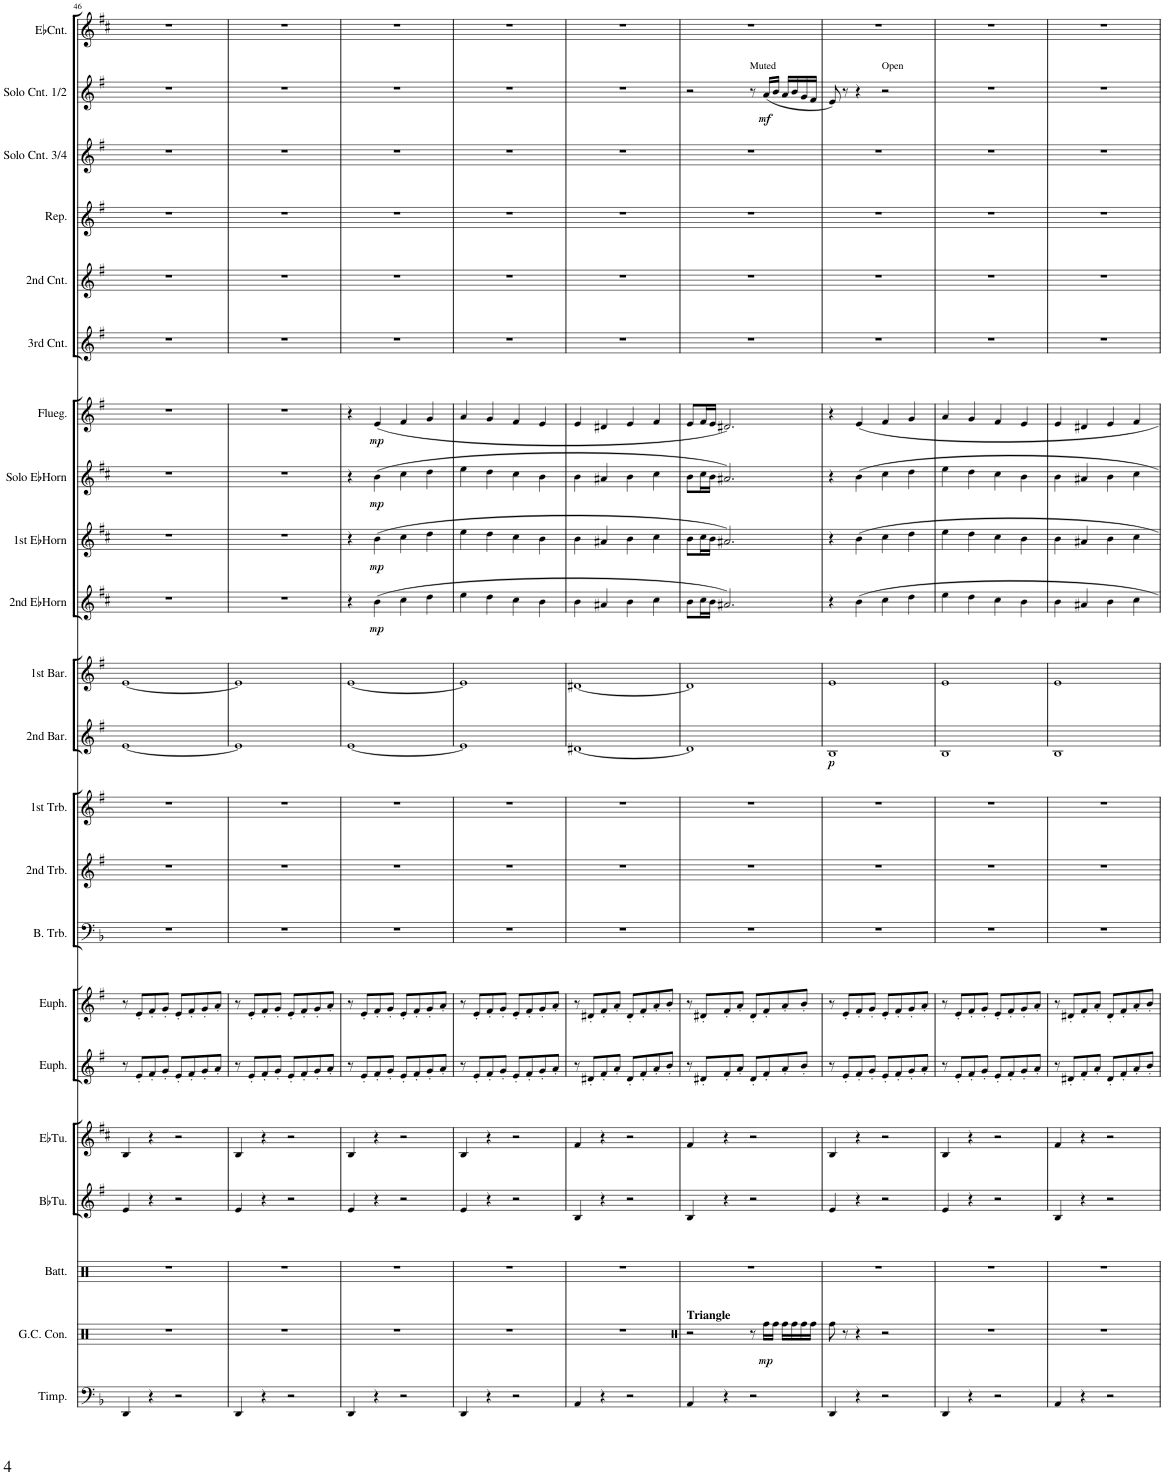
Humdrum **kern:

**kern	**kern	**dynam	**kern	**kern	**kern	**kern	**kern	**kern	**kern	**kern	**kern	**dynam	**kern	**kern	**dynam	**kern	**dynam	**kern	**dynam	**kern	**dynam	**kern	**kern	**kern	**kern	**kern	**dynam	**kern
*part22	*part21	*part21	*part20	*part19	*part18	*part17	*part16	*part15	*part14	*part13	*part12	*part12	*part11	*part10	*part10	*part9	*part9	*part8	*part8	*part7	*part7	*part6	*part5	*part4	*part3	*part2	*part2	*part1
*staff22	*staff21	*staff21	*staff20	*staff19	*staff18	*staff17	*staff16	*staff15	*staff14	*staff13	*staff12	*staff12	*staff11	*staff10	*staff10	*staff9	*staff9	*staff8	*staff8	*staff7	*staff7	*staff6	*staff5	*staff4	*staff3	*staff2	*staff2	*staff1
*I"Percu III (Timb.)	*I"Percu II	*	*I"Percu I (Batt.)	*I"BbTuba	*I"EbTuba	*I"Euphonium	*I"Euphonium	*I"Bass Trombone	*I"2nd Trombone	*I"1st Trombone	*I"2nd Baryton	*	*I"1st Baryton	*I"2nd EbHorn	*	*I"1st EbHorn	*	*I"Solo EbHorn	*	*I"Fluegelhorn	*	*I"3rd Cnt.	*I"2nd Cnt.	*I"Repiano	*I"Solo Cnt. 3/4	*I"Solo Cnt. 1/2	*	*I"EbCnt.
*	*	*	*I'Batt.	*I'BbTu.	*I'EbTu.	*I'Euph.	*I'Euph.	*I'B. Trb.	*I'2nd Trb.	*I'1st Trb.	*I'2nd Bar.	*	*I'1st Bar.	*I'2nd EbHorn	*	*I'1st EbHorn	*	*I'Solo EbHorn	*	*I'Flueg.	*	*I'3rd Cnt.	*I'2nd Cnt.	*I'Rep.	*I'Solo Cnt. 3/4	*I'Solo Cnt. 1/2	*	*I'EbCnt.
!!LO:PB:g=z
*clefF4	*clefX	*	*clefX	*clefG2	*clefG2	*clefG2	*clefG2	*clefF4	*clefG2	*clefG2	*clefG2	*	*clefG2	*clefG2	*	*clefG2	*	*clefG2	*	*clefG2	*	*clefG2	*clefG2	*clefG2	*clefG2	*clefG2	*	*clefG2
*	*Trd-7c-12	*	*	*Trd15c26	*Trd12c21	*Trd8c14	*Trd8c14	*	*Trd8c14	*Trd8c14	*Trd8c14	*	*Trd8c14	*Trd5c9	*	*Trd5c9	*	*Trd5c9	*	*Trd1c2	*	*Trd1c2	*Trd1c2	*Trd1c2	*Trd1c2	*Trd1c2	*	*Trd-2c-3
*k[b-]	*k[b-]	*	*k[]	*k[f#]	*k[f#c#]	*k[f#]	*k[f#]	*k[b-]	*k[f#]	*k[f#]	*k[f#]	*	*k[f#]	*k[f#c#]	*	*k[f#c#]	*	*k[f#c#]	*	*k[f#]	*	*k[f#]	*k[f#]	*k[f#]	*k[f#]	*k[f#]	*	*k[f#c#]
*M4/4	*M4/4	*	*M4/4	*M4/4	*M4/4	*M4/4	*M4/4	*M4/4	*M4/4	*M4/4	*M4/4	*	*M4/4	*M4/4	*	*M4/4	*	*M4/4	*	*M4/4	*	*M4/4	*M4/4	*M4/4	*M4/4	*M4/4	*	*M4/4
=46	=46	=46	=46	=46	=46	=46	=46	=46	=46	=46	=46	=46	=46	=46	=46	=46	=46	=46	=46	=46	=46	=46	=46	=46	=46	=46	=46	=46
4DD/	1r	.	1r	4e/	4B/	8r	8r	1r	1r	1r	[1e	.	[1e	1r	.	1r	.	1r	.	1r	.	1r	1r	1r	1r	1r	.	1r
.	.	.	.	.	.	8e'/L	8e'/L	.	.	.	.	.	.	.	.	.	.	.	.	.	.	.	.	.	.	.	.	.
4r	.	.	.	4r	4r	8f#'/	8f#'/	.	.	.	.	.	.	.	.	.	.	.	.	.	.	.	.	.	.	.	.	.
.	.	.	.	.	.	8g'/J	8g'/J	.	.	.	.	.	.	.	.	.	.	.	.	.	.	.	.	.	.	.	.	.
2r	.	.	.	2r	2r	8e'/L	8e'/L	.	.	.	.	.	.	.	.	.	.	.	.	.	.	.	.	.	.	.	.	.
.	.	.	.	.	.	8f#'/	8f#'/	.	.	.	.	.	.	.	.	.	.	.	.	.	.	.	.	.	.	.	.	.
.	.	.	.	.	.	8g'/	8g'/	.	.	.	.	.	.	.	.	.	.	.	.	.	.	.	.	.	.	.	.	.
.	.	.	.	.	.	8a'/J	8a'/J	.	.	.	.	.	.	.	.	.	.	.	.	.	.	.	.	.	.	.	.	.
=47	=47	=47	=47	=47	=47	=47	=47	=47	=47	=47	=47	=47	=47	=47	=47	=47	=47	=47	=47	=47	=47	=47	=47	=47	=47	=47	=47	=47
4DD/	1r	.	1r	4e/	4B/	8r	8r	1r	1r	1r	1e]	.	1e]	1r	.	1r	.	1r	.	1r	.	1r	1r	1r	1r	1r	.	1r
.	.	.	.	.	.	8e'/L	8e'/L	.	.	.	.	.	.	.	.	.	.	.	.	.	.	.	.	.	.	.	.	.
4r	.	.	.	4r	4r	8f#'/	8f#'/	.	.	.	.	.	.	.	.	.	.	.	.	.	.	.	.	.	.	.	.	.
.	.	.	.	.	.	8g'/J	8g'/J	.	.	.	.	.	.	.	.	.	.	.	.	.	.	.	.	.	.	.	.	.
2r	.	.	.	2r	2r	8e'/L	8e'/L	.	.	.	.	.	.	.	.	.	.	.	.	.	.	.	.	.	.	.	.	.
.	.	.	.	.	.	8f#'/	8f#'/	.	.	.	.	.	.	.	.	.	.	.	.	.	.	.	.	.	.	.	.	.
.	.	.	.	.	.	8g'/	8g'/	.	.	.	.	.	.	.	.	.	.	.	.	.	.	.	.	.	.	.	.	.
.	.	.	.	.	.	8a'/J	8a'/J	.	.	.	.	.	.	.	.	.	.	.	.	.	.	.	.	.	.	.	.	.
=48	=48	=48	=48	=48	=48	=48	=48	=48	=48	=48	=48	=48	=48	=48	=48	=48	=48	=48	=48	=48	=48	=48	=48	=48	=48	=48	=48	=48
4DD/	1r	.	1r	4e/	4B/	8r	8r	1r	1r	1r	[1e	.	[1e	4r	.	4r	.	4r	.	4r	.	1r	1r	1r	1r	1r	.	1r
.	.	.	.	.	.	8e'/L	8e'/L	.	.	.	.	.	.	.	.	.	.	.	.	.	.	.	.	.	.	.	.	.
!	!	!	!	!	!	!	!	!	!	!	!	!	!	!	!LO:DY:b	!	!LO:DY:b	!	!LO:DY:b	!	!LO:DY:b	!	!	!	!	!	!	!
4r	.	.	.	4r	4r	8f#'/	8f#'/	.	.	.	.	.	.	(4b\	mp	(4b\	mp	(4b\	mp	(4e/	mp	.	.	.	.	.	.	.
.	.	.	.	.	.	8g'/J	8g'/J	.	.	.	.	.	.	.	.	.	.	.	.	.	.	.	.	.	.	.	.	.
2r	.	.	.	2r	2r	8e'/L	8e'/L	.	.	.	.	.	.	4cc#\	.	4cc#\	.	4cc#\	.	4f#/	.	.	.	.	.	.	.	.
.	.	.	.	.	.	8f#'/	8f#'/	.	.	.	.	.	.	.	.	.	.	.	.	.	.	.	.	.	.	.	.	.
.	.	.	.	.	.	8g'/	8g'/	.	.	.	.	.	.	4dd\	.	4dd\	.	4dd\	.	4g/	.	.	.	.	.	.	.	.
.	.	.	.	.	.	8a'/J	8a'/J	.	.	.	.	.	.	.	.	.	.	.	.	.	.	.	.	.	.	.	.	.
=49	=49	=49	=49	=49	=49	=49	=49	=49	=49	=49	=49	=49	=49	=49	=49	=49	=49	=49	=49	=49	=49	=49	=49	=49	=49	=49	=49	=49
4DD/	1r	.	1r	4e/	4B/	8r	8r	1r	1r	1r	1e]	.	1e]	4ee\	.	4ee\	.	4ee\	.	4a/	.	1r	1r	1r	1r	1r	.	1r
.	.	.	.	.	.	8e'/L	8e'/L	.	.	.	.	.	.	.	.	.	.	.	.	.	.	.	.	.	.	.	.	.
4r	.	.	.	4r	4r	8f#'/	8f#'/	.	.	.	.	.	.	4dd\	.	4dd\	.	4dd\	.	4g/	.	.	.	.	.	.	.	.
.	.	.	.	.	.	8g'/J	8g'/J	.	.	.	.	.	.	.	.	.	.	.	.	.	.	.	.	.	.	.	.	.
2r	.	.	.	2r	2r	8e'/L	8e'/L	.	.	.	.	.	.	4cc#\	.	4cc#\	.	4cc#\	.	4f#/	.	.	.	.	.	.	.	.
.	.	.	.	.	.	8f#'/	8f#'/	.	.	.	.	.	.	.	.	.	.	.	.	.	.	.	.	.	.	.	.	.
.	.	.	.	.	.	8g'/	8g'/	.	.	.	.	.	.	4b\	.	4b\	.	4b\	.	4e/	.	.	.	.	.	.	.	.
.	.	.	.	.	.	8a'/J	8a'/J	.	.	.	.	.	.	.	.	.	.	.	.	.	.	.	.	.	.	.	.	.
=50	=50	=50	=50	=50	=50	=50	=50	=50	=50	=50	=50	=50	=50	=50	=50	=50	=50	=50	=50	=50	=50	=50	=50	=50	=50	=50	=50	=50
4AA/	1r	.	1r	4B/	4f#/	8r	8r	1r	1r	1r	[1d#X	.	[1d#X	4b\	.	4b\	.	4b\	.	4e/	.	1r	1r	1r	1r	1r	.	1r
.	.	.	.	.	.	8d#X'/L	8d#X'/L	.	.	.	.	.	.	.	.	.	.	.	.	.	.	.	.	.	.	.	.	.
4r	.	.	.	4r	4r	8f#'/	8f#'/	.	.	.	.	.	.	4a#X/	.	4a#X/	.	4a#X/	.	4d#X/	.	.	.	.	.	.	.	.
.	.	.	.	.	.	8a'/J	8a'/J	.	.	.	.	.	.	.	.	.	.	.	.	.	.	.	.	.	.	.	.	.
2r	.	.	.	2r	2r	8d#'/L	8d#'/L	.	.	.	.	.	.	4b\	.	4b\	.	4b\	.	4e/	.	.	.	.	.	.	.	.
.	.	.	.	.	.	8f#'/	8f#'/	.	.	.	.	.	.	.	.	.	.	.	.	.	.	.	.	.	.	.	.	.
.	.	.	.	.	.	8a'/	8a'/	.	.	.	.	.	.	4cc#\	.	4cc#\	.	4cc#\	.	4f#/	.	.	.	.	.	.	.	.
.	.	.	.	.	.	8b'/J	8b'/J	.	.	.	.	.	.	.	.	.	.	.	.	.	.	.	.	.	.	.	.	.
=51	=51	=51	=51	=51	=51	=51	=51	=51	=51	=51	=51	=51	=51	=51	=51	=51	=51	=51	=51	=51	=51	=51	=51	=51	=51	=51	=51	=51
*	*clefX	*	*	*	*	*	*	*	*	*	*	*	*	*	*	*	*	*	*	*	*	*	*	*	*	*	*	*
!	!LO:TX:a:B:t=Triangle	!	!	!	!	!	!	!	!	!	!	!	!	!	!	!	!	!	!	!	!	!	!	!	!	!	!	!
4AA/	2r	.	1r	4B/	4f#/	8r	8r	1r	1r	1r	1d#]	.	1d#]	8b\L	.	8b\L	.	8b\L	.	8e/L	.	1r	1r	1r	1r	2r	.	1r
.	.	.	.	.	.	8d#X'/L	8d#X'/L	.	.	.	.	.	.	16cc#\L	.	16cc#\L	.	16cc#\L	.	16f#/L	.	.	.	.	.	.	.	.
.	.	.	.	.	.	.	.	.	.	.	.	.	.	16b\JJ	.	16b\JJ	.	16b\JJ	.	16e/JJ	.	.	.	.	.	.	.	.
4r	.	.	.	4r	4r	8f#'/	8f#'/	.	.	.	.	.	.	2.a#X/)	.	2.a#X/)	.	2.a#X/)	.	2.d#X/)	.	.	.	.	.	.	.	.
.	.	.	.	.	.	8a'/J	8a'/J	.	.	.	.	.	.	.	.	.	.	.	.	.	.	.	.	.	.	.	.	.
!	!	!	!	!	!	!	!	!	!	!	!	!	!	!	!	!	!	!	!	!	!	!	!	!	!	!LO:TX:a:t=Muted	!	!
2r	8r	.	.	2r	2r	8d#'/L	8d#'/L	.	.	.	.	.	.	.	.	.	.	.	.	.	.	.	.	.	.	8r	.	.
!	!	!LO:DY:b	!	!	!	!	!	!	!	!	!	!	!	!	!	!	!	!	!	!	!	!	!	!	!	!	!LO:DY:b	!
.	16aa\LL	mp	.	.	.	8f#'/	8f#'/	.	.	.	.	.	.	.	.	.	.	.	.	.	.	.	.	.	.	(16a/LL	mf	.
.	16aa\JJ	.	.	.	.	.	.	.	.	.	.	.	.	.	.	.	.	.	.	.	.	.	.	.	.	16b/JJ	.	.
.	16aa\LL	.	.	.	.	8a'/	8a'/	.	.	.	.	.	.	.	.	.	.	.	.	.	.	.	.	.	.	16a/LL	.	.
.	16aa\	.	.	.	.	.	.	.	.	.	.	.	.	.	.	.	.	.	.	.	.	.	.	.	.	16b/	.	.
.	16aa\	.	.	.	.	8b'/J	8b'/J	.	.	.	.	.	.	.	.	.	.	.	.	.	.	.	.	.	.	16g/	.	.
.	16aa\JJ	.	.	.	.	.	.	.	.	.	.	.	.	.	.	.	.	.	.	.	.	.	.	.	.	16f#/JJ	.	.
=52	=52	=52	=52	=52	=52	=52	=52	=52	=52	=52	=52	=52	=52	=52	=52	=52	=52	=52	=52	=52	=52	=52	=52	=52	=52	=52	=52	=52
!	!	!	!	!	!	!	!	!	!	!	!	!LO:DY:b	!	!	!	!	!	!	!	!	!	!	!	!	!	!	!	!
4DD/	8aa\	.	1r	4e/	4B/	8r	8r	1r	1r	1r	1B	p	1e	4r	.	4r	.	4r	.	4r	.	1r	1r	1r	1r	8e/)	.	1r
.	8r	.	.	.	.	8e'/L	8e'/L	.	.	.	.	.	.	.	.	.	.	.	.	.	.	.	.	.	.	8r	.	.
4r	4r	.	.	4r	4r	8f#'/	8f#'/	.	.	.	.	.	.	4b\	.	4b\	.	4b\	.	4e/	.	.	.	.	.	4r	.	.
.	.	.	.	.	.	8g'/J	8g'/J	.	.	.	.	.	.	.	.	.	.	.	.	.	.	.	.	.	.	.	.	.
!	!	!	!	!	!	!	!	!	!	!	!	!	!	!	!	!	!	!	!	!	!	!	!	!	!	!LO:TX:a:t=Open	!	!
2r	2r	.	.	2r	2r	8e'/L	8e'/L	.	.	.	.	.	.	4cc#\	.	4cc#\	.	4cc#\	.	4f#/	.	.	.	.	.	2r	.	.
.	.	.	.	.	.	8f#'/	8f#'/	.	.	.	.	.	.	.	.	.	.	.	.	.	.	.	.	.	.	.	.	.
.	.	.	.	.	.	8g'/	8g'/	.	.	.	.	.	.	4dd\	.	4dd\	.	4dd\	.	4g/	.	.	.	.	.	.	.	.
.	.	.	.	.	.	8a'/J	8a'/J	.	.	.	.	.	.	.	.	.	.	.	.	.	.	.	.	.	.	.	.	.
=53	=53	=53	=53	=53	=53	=53	=53	=53	=53	=53	=53	=53	=53	=53	=53	=53	=53	=53	=53	=53	=53	=53	=53	=53	=53	=53	=53	=53
4DD/	1r	.	1r	4e/	4B/	8r	8r	1r	1r	1r	1B	.	1e	4ee\	.	4ee\	.	4ee\	.	4a/	.	1r	1r	1r	1r	1r	.	1r
.	.	.	.	.	.	8e'/L	8e'/L	.	.	.	.	.	.	.	.	.	.	.	.	.	.	.	.	.	.	.	.	.
4r	.	.	.	4r	4r	8f#'/	8f#'/	.	.	.	.	.	.	4dd\	.	4dd\	.	4dd\	.	4g/	.	.	.	.	.	.	.	.
.	.	.	.	.	.	8g'/J	8g'/J	.	.	.	.	.	.	.	.	.	.	.	.	.	.	.	.	.	.	.	.	.
2r	.	.	.	2r	2r	8e'/L	8e'/L	.	.	.	.	.	.	4cc#\	.	4cc#\	.	4cc#\	.	4f#/	.	.	.	.	.	.	.	.
.	.	.	.	.	.	8f#'/	8f#'/	.	.	.	.	.	.	.	.	.	.	.	.	.	.	.	.	.	.	.	.	.
.	.	.	.	.	.	8g'/	8g'/	.	.	.	.	.	.	4b\	.	4b\	.	4b\	.	4e/	.	.	.	.	.	.	.	.
.	.	.	.	.	.	8a'/J	8a'/J	.	.	.	.	.	.	.	.	.	.	.	.	.	.	.	.	.	.	.	.	.
=54	=54	=54	=54	=54	=54	=54	=54	=54	=54	=54	=54	=54	=54	=54	=54	=54	=54	=54	=54	=54	=54	=54	=54	=54	=54	=54	=54	=54
4AA/	1r	.	1r	4B/	4f#/	8r	8r	1r	1r	1r	1B	.	1e	4b\	.	4b\	.	4b\	.	4e/	.	1r	1r	1r	1r	1r	.	1r
.	.	.	.	.	.	8d#X'/L	8d#X'/L	.	.	.	.	.	.	.	.	.	.	.	.	.	.	.	.	.	.	.	.	.
4r	.	.	.	4r	4r	8f#'/	8f#'/	.	.	.	.	.	.	4a#X/	.	4a#X/	.	4a#X/	.	4d#X/	.	.	.	.	.	.	.	.
.	.	.	.	.	.	8a'/J	8a'/J	.	.	.	.	.	.	.	.	.	.	.	.	.	.	.	.	.	.	.	.	.
2r	.	.	.	2r	2r	8d#'/L	8d#'/L	.	.	.	.	.	.	4b\	.	4b\	.	4b\	.	4e/	.	.	.	.	.	.	.	.
.	.	.	.	.	.	8f#'/	8f#'/	.	.	.	.	.	.	.	.	.	.	.	.	.	.	.	.	.	.	.	.	.
.	.	.	.	.	.	8a'/	8a'/	.	.	.	.	.	.	4cc#\	.	4cc#\	.	4cc#\	.	4f#/	.	.	.	.	.	.	.	.
.	.	.	.	.	.	8b'/J	8b'/J	.	.	.	.	.	.	.	.	.	.	.	.	.	.	.	.	.	.	.	.	.
=	=	=	=	=	=	=	=	=	=	=	=	=	=	=	=	=	=	=	=	=	=	=	=	=	=	=	=	=
*-	*-	*-	*-	*-	*-	*-	*-	*-	*-	*-	*-	*-	*-	*-	*-	*-	*-	*-	*-	*-	*-	*-	*-	*-	*-	*-	*-	*-
